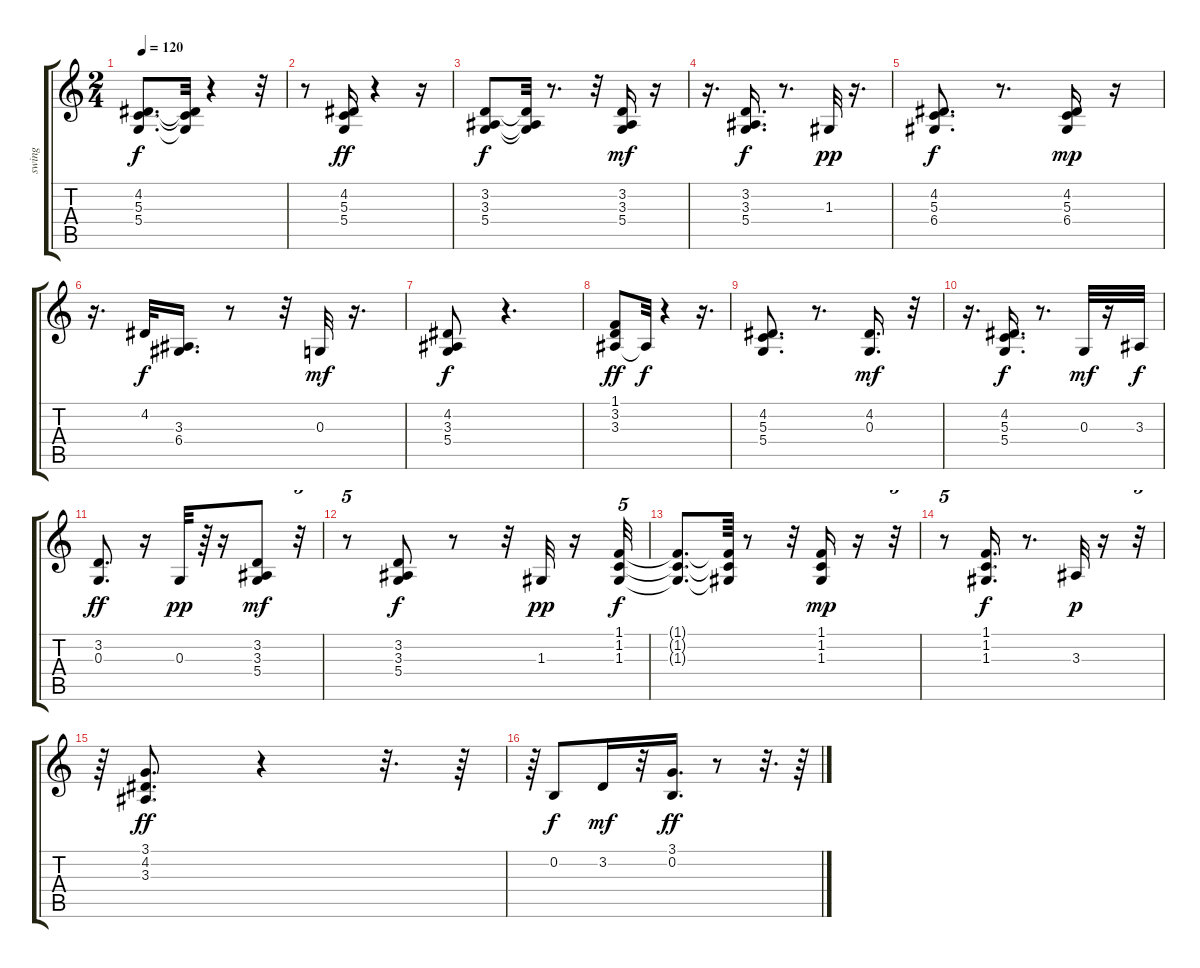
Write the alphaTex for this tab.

\track ("swing" "swing") {instrument stringensemble1}
\staff {score tabs}
\tuning (E4 B3 G3 D3 A2 E2) {hide}
\ts (2 4)
\tempo 120
\clef g2
\ks c
(4.2 5.3 5.4).8{d dy f} (4.2{t} 5.3{t} 5.4{t}).32 r.4 r.32 |
r.8 (4.2 5.3 5.4).16{dy ff} r.4 r.16 |
(3.2 3.3 5.4).8{dy f} (3.2{t} 3.3{t} 5.4{t}).32 r.8{d} r.32 (3.2 3.3 5.4).16{dy mf} r.16 |
r.16{d} (3.2 3.3 5.4).16{d dy f} r.8{d} 1.3.32{dy pp} r.16{d} |
(4.2 5.3 6.4).8{d dy f} r.8{d} (4.2 5.3 6.4).16{dy mp} r.16 |
r.16{d} 4.2.32{dy f} (3.3 6.4).16{d} r.8 r.32 0.3.32{dy mf} r.16{d} |
(4.2 3.3 5.4).8{dy f} r.4{d} |
(1.1 3.2 3.3).8{dy ff} 3.3{t}.32{dy f} r.4 r.16{d} |
(4.2 5.3 5.4).8{d} r.8{d} (4.2 0.3).16{d dy mf} r.32 |
r.16{d} (4.2 5.3 5.4).16{d dy f} r.8{d} 0.3.32{dy mf} r.16 3.3.32{dy f} |
(3.2 0.3).8{d dy ff} r.16 0.3.32{dy pp} r.64 r.16 (3.2 3.3 5.4).8{dy mf} r.32{tu (5 4)} |
r.8{tu (5 4)} (3.2 3.3 5.4).8{dy f} r.8 r.32 1.3.32{dy pp} r.16 (1.1 1.2 1.3).32{tu (5 4) dy f} |
(1.1{t} 1.2{t} 1.3{t}).8{d} (1.1{t} 1.2{t} 1.3{t}).64 r.8 r.32 (1.1 1.2 1.3).16{dy mp} r.16 r.32{tu (5 4)} |
r.8{tu (5 4)} (1.1 1.2 1.3).16{d dy f} r.8{d} 3.3.32{dy p} r.16 r.32{tu (5 4)} |
r.64 (3.1 4.2 3.3).8{d dy ff} r.4 r.32{d} r.64 |
r.64 0.2.8{dy f} 3.2.16{dy mf} r.32 (3.1 0.2).16{d dy ff} r.8 r.32{d} r.64
